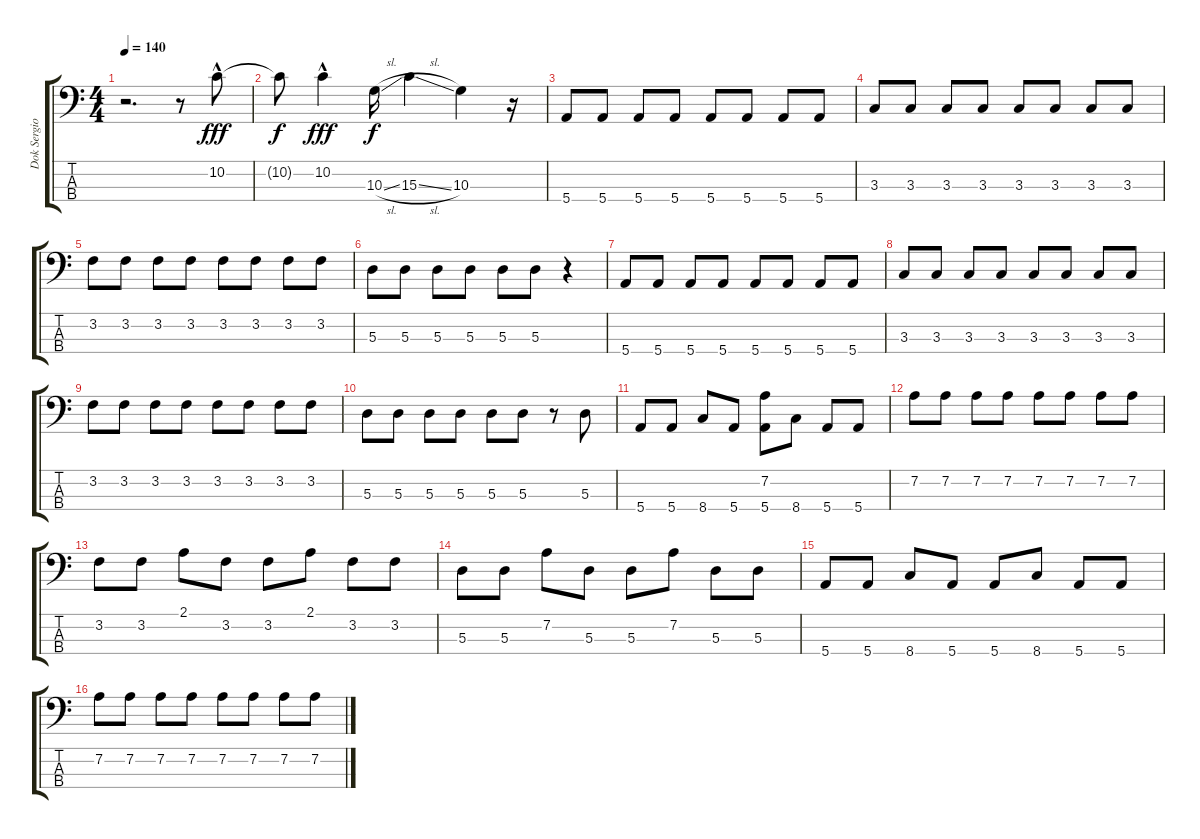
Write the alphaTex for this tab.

\track ("Dok Sergio(Bass)" "Dok Sergio") {instrument electricbassfinger}
\staff {score tabs}
\tuning (G2 D2 A1 E1) {hide}
\ts (4 4)
\tempo 140
\clef f4
\ks c
r.2{d dy f} r.8 10.2{hac}.8{dy fff} |
10.2{t}.8{dy f} 10.2{hac}.4{dy fff} 10.3{sl}.16{dy f} 15.3{sl}.4 10.3.4 r.16 |
5.4.8 5.4.8 5.4.8 5.4.8 5.4.8 5.4.8 5.4.8 5.4.8 |
3.3.8 3.3.8 3.3.8 3.3.8 3.3.8 3.3.8 3.3.8 3.3.8 |
3.2.8 3.2.8 3.2.8 3.2.8 3.2.8 3.2.8 3.2.8 3.2.8 |
5.3.8 5.3.8 5.3.8 5.3.8 5.3.8 5.3.8 r.4 |
5.4.8 5.4.8 5.4.8 5.4.8 5.4.8 5.4.8 5.4.8 5.4.8 |
3.3.8 3.3.8 3.3.8 3.3.8 3.3.8 3.3.8 3.3.8 3.3.8 |
3.2.8 3.2.8 3.2.8 3.2.8 3.2.8 3.2.8 3.2.8 3.2.8 |
5.3.8 5.3.8 5.3.8 5.3.8 5.3.8 5.3.8 r.8 5.3.8 |
5.4.8 5.4.8 8.4.8 5.4.8 (7.2 5.4).8 8.4.8 5.4.8 5.4.8 |
7.2.8 7.2.8 7.2.8 7.2.8 7.2.8 7.2.8 7.2.8 7.2.8 |
3.2.8 3.2.8 2.1.8 3.2.8 3.2.8 2.1.8 3.2.8 3.2.8 |
5.3.8 5.3.8 7.2.8 5.3.8 5.3.8 7.2.8 5.3.8 5.3.8 |
5.4.8 5.4.8 8.4.8 5.4.8 5.4.8 8.4.8 5.4.8 5.4.8 |
7.2.8 7.2.8 7.2.8 7.2.8 7.2.8 7.2.8 7.2.8 7.2.8
